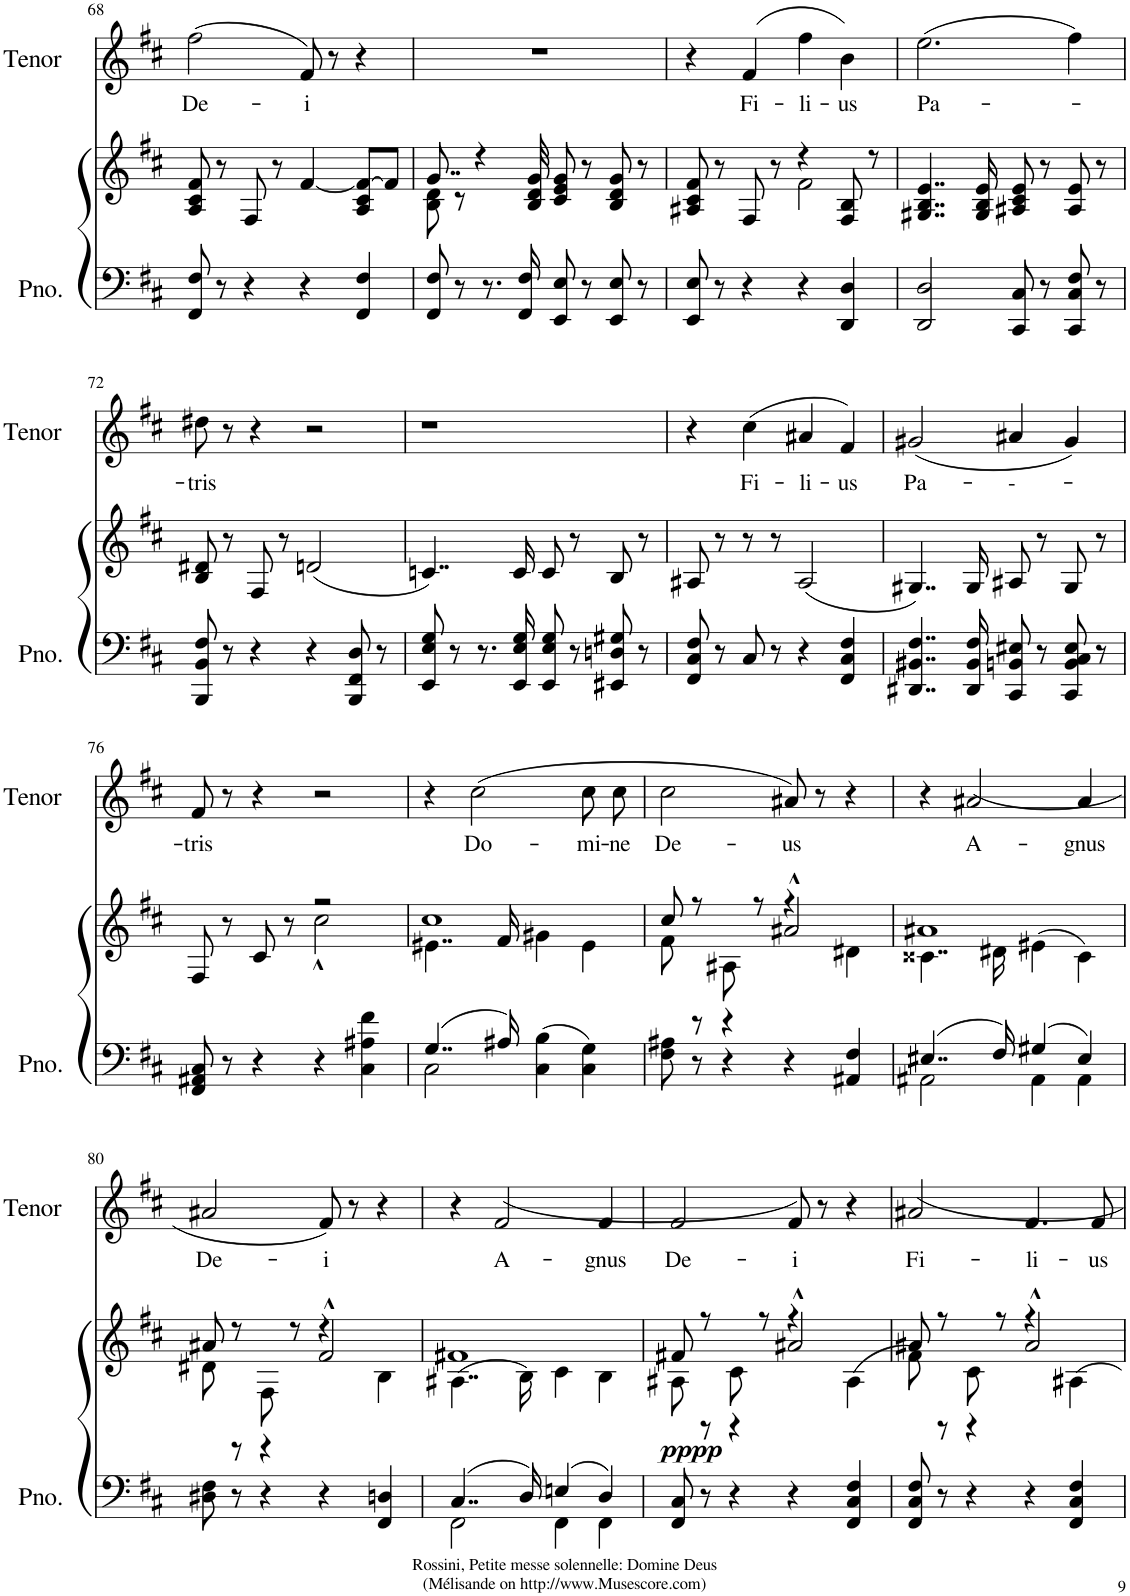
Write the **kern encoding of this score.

**kern	**kern	**dynam	**kern	**text
*part3	*part2	*part2	*part1	*part1
*staff3	*staff2	*staff2	*staff1	*staff1
*I"Piano	*I"Acoustic G	*	*I"Tenor	*
*I'Pno.	*	*	*I'Tenor	*
!!LO:PB:g=z
*clefF4	*clefG2	*	*clefG2	*
*k[f#c#]	*k[f#c#]	*	*k[f#c#]	*
*M4/4	*M4/4	*	*M4/4	*
=68	=68	=68	=68	=68
!	!	!	!	!LO:LY:b
8FF#/ 8F#/	8A/ 8c#/ 8f#/	.	(2ff#\	De-
8r	8r	.	.	.
4r	8F#/	.	.	.
.	8r	.	.	.
!	!	!	!	!LO:LY:b
4r	[4f#/	.	8f#/)	-i
.	.	.	8r	.
4FF#/ 4F#/	8A/ 8c#/ 8f#/_L	.	4r	.
.	8f#/J]	.	.	.
=69	=69	=69	=69	=69
*	*^	*	*	*
8FF#/ 8F#/	8..g/	8B\ 8d\	.	1r	.
8r	.	8r	.	.	.
.	4r	.	.	.	.
8.r	.	2.ryy	.	.	.
16FF#/ 16F#/	.	.	.	.	.
.	32B/ 32d/ 32g/	.	.	.	.
8EE/ 8E/	8c#/ 8e/ 8g/	.	.	.	.
8r	8r	.	.	.	.
8EE/ 8E/	8B/ 8d/ 8g/	.	.	.	.
8r	8r	.	.	.	.
=70	=70	=70	=70	=70	=70
8EE/ 8E/	8A#X/ 8c#/ 8f#/	2ryy	.	4r	.
8r	8r	.	.	.	.
!	!	!	!	!	!LO:LY:b
4r	8F#/	.	.	(4f#/	Fi-
.	8r	.	.	.	.
!	!	!	!	!	!LO:LY:b
4r	4r	2f#\	.	4ff#\	-li-
!	!	!	!	!	!LO:LY:b
4DD/ 4D/	8F#/ 8B/	.	.	4b\)	-us
.	8r	.	.	.	.
*	*v	*v	*	*	*
=71	=71	=71	=71	=71
!	!	!	!	!LO:LY:b
2DD/ 2D/	4..G#X/ 4..B/ 4..e/	.	(2.ee\	Pa-
.	16G#/ 16B/ 16e/	.	.	.
8CC#/ 8C#/	8A#X/ 8c#/ 8e/	.	.	.
8r	8r	.	.	.
8CC#/ 8C#/ 8F#/	8A#/ 8e/	.	4ff#\)	.
8r	8r	.	.	.
!!LO:LB:g=z
=72	=72	=72	=72	=72
!	!	!	!	!LO:LY:b
8BBB/ 8BB/ 8F#/	8B/ 8d#X/	.	8dd#X\	-tris
8r	8r	.	8r	.
4r	8F#/	.	4r	.
.	8r	.	.	.
4r	(2dn/	.	2r	.
8BBB/ 8FF#/ 8D/	.	.	.	.
8r	.	.	.	.
=73	=73	=73	=73	=73
8EE/ 8E/ 8G/	4..cn/)	.	1r	.
8r	.	.	.	.
8.r	.	.	.	.
16EE/ 16E/ 16G/	16c/	.	.	.
8EE/ 8E/ 8G/	8c/	.	.	.
8r	8r	.	.	.
8EE#X/ 8Dn/ 8G#X/	8B/	.	.	.
8r	8r	.	.	.
=74	=74	=74	=74	=74
8FF#/ 8C#/ 8F#/	8A#X/	.	4r	.
8r	8r	.	.	.
!	!	!	!	!LO:LY:b
8C#/	8r	.	(4cc#\	Fi-
8r	8r	.	.	.
!	!	!	!	!LO:LY:b
4r	(2A#/	.	4a#X/	-li-
!	!	!	!	!LO:LY:b
4FF#/ 4C#/ 4F#/	.	.	4f#/)	-us
=75	=75	=75	=75	=75
!	!	!	!	!LO:LY:b
4..DD#X/ 4..BB#X/ 4..F#/	4..G#X/)	.	(2g#X/	Pa-
16DD#/ 16BB#/ 16F#/	16G#/	.	.	.
!	!	!	!	!LO:LY:b
8CC#/ 8BBn/ 8E#X/	8A#X/	.	4a#X/	---
8r	8r	.	.	.
8CC#/ 8BB/ 8C#/ 8E#/	8G#/	.	4g#/)	.
8r	8r	.	.	.
!!LO:LB:g=z
=76	=76	=76	=76	=76
*	*^	*	*	*
!	!	!	!	!	!LO:LY:b
8FF#/ 8AA#X/ 8C#/	8F#/	2ryy	.	8f#/	-tris
8r	8r	.	.	8r	.
4r	8c#/	.	.	4r	.
.	8r	.	.	.	.
4r	2r	2cc#^^\	.	2r	.
4C#\ 4A#X\ 4f#\	.	.	.	.	.
=77	=77	=77	=77	=77	=77
*^	*	*	*	*	*
(4..G/	2C#\	4..e#X\	1cc#	.	4r	.
!	!	!	!	!	!	!LO:LY:b
.	.	.	.	.	(2cc#\	Do-
16A#X/)	.	16f#/	.	.	.	.
(4C#\ 4B\	2ryy	4g#X\	.	.	.	.
!	!	!	!	!	!	!LO:LY:b
4C#\ 4G\)	.	4e#\	.	.	8cc#\L	-mi-
!	!	!	!	!	!	!LO:LY:b
.	.	.	.	.	8cc#\J	-ne
*v	*v	*	*	*	*	*
=78	=78	=78	=78	=78	=78
!	!	!	!	!	!LO:LY:b
8F#\ 8A#X\	8f#\	8cc#/	.	2cc#\	De-
8r	8r	8r	.	.	.
4r	8A#X\	4r	.	.	.
.	8r	.	.	.	.
!	!	!	!	!	!LO:LY:b
4r	4r	2a#X^^/	.	8a#X/)	-us
.	.	.	.	8r	.
4AA#X/ 4F#/	4d#X\	.	.	4r	.
=79	=79	=79	=79	=79	=79
*^	*	*	*	*	*
(4..E#X/	2AA#X\	4..c##X\	1a#X	.	4r	.
!	!	!	!	!	!	!LO:LY:b
.	.	.	.	.	(2a#X/	A-
16F#/)	.	16d#X\	.	.	.	.
(4G#X/	4AA#\	(4e#X\	.	.	.	.
!	!	!	!	!	!	!LO:LY:b
4E#/)	4AA#\	4c##\)	.	.	4a#/	-gnus
!!LO:LB:g=z
=80	=80	=80	=80	=80	=80	=80
!	!	!	!	!	!	!LO:LY:b
*v	*v	*	*	*	*	*
8D#X\ 8F#\	8d#X\	8a#X/	.	2a#X/	De-
8r	8r	8r	.	.	.
4r	8F#\	4r	.	.	.
.	8r	.	.	.	.
!	!	!	!	!	!LO:LY:b
4r	4r	2f#^^/	.	8f#/)	-i
.	.	.	.	8r	.
4FF#/ 4Dn/	4B\	.	.	4r	.
=81	=81	=81	=81	=81	=81
*^	*	*	*	*	*
(4..C#/	2FF#\	(4..A#X\	1f#X	.	4r	.
!	!	!	!	!	!	!LO:LY:b
.	.	.	.	.	(2f#/	A-
16D/)	.	16B\)	.	.	.	.
(4En/	4FF#\	4c#\	.	.	.	.
!	!	!	!	!	!	!LO:LY:b
4D/)	4FF#\	4B\	.	.	4f#/	-gnus
=82	=82	=82	=82	=82	=82	=82
!	!	!	!	!LO:DY:b	!	!LO:LY:b
*v	*v	*	*	*	*	*
8FF#/ 8C#/	8A#X\	8f#X/	pppp	2f#/	De-
8r	8r	8r	.	.	.
4r	8c#\	4r	.	.	.
.	8r	.	.	.	.
!	!	!	!	!	!LO:LY:b
4r	4r	2a#X^^/	.	8f#/)	-i
.	.	.	.	8r	.
4FF#/ 4C#/ 4F#/	(4A#\	.	.	4r	.
=83	=83	=83	=83	=83	=83
!	!	!	!	!	!LO:LY:b
8FF#/ 8C#/ 8F#/	8f#\)	8a#X/	.	2a#X/	Fi-
8r	8r	8r	.	.	.
4r	8c#\	4r	.	.	.
.	8r	.	.	.	.
!	!	!	!	!	!LO:LY:b
4r	4r	2a#^^/	.	4.f#/	-li-
4FF#/ 4C#/ 4F#/	4A#X\	.	.	.	.
!	!	!	!	!	!LO:LY:b
.	.	.	.	8f#/	-us
*	*v	*v	*	*	*
=	=	=	=	=
*-	*-	*-	*-	*-
